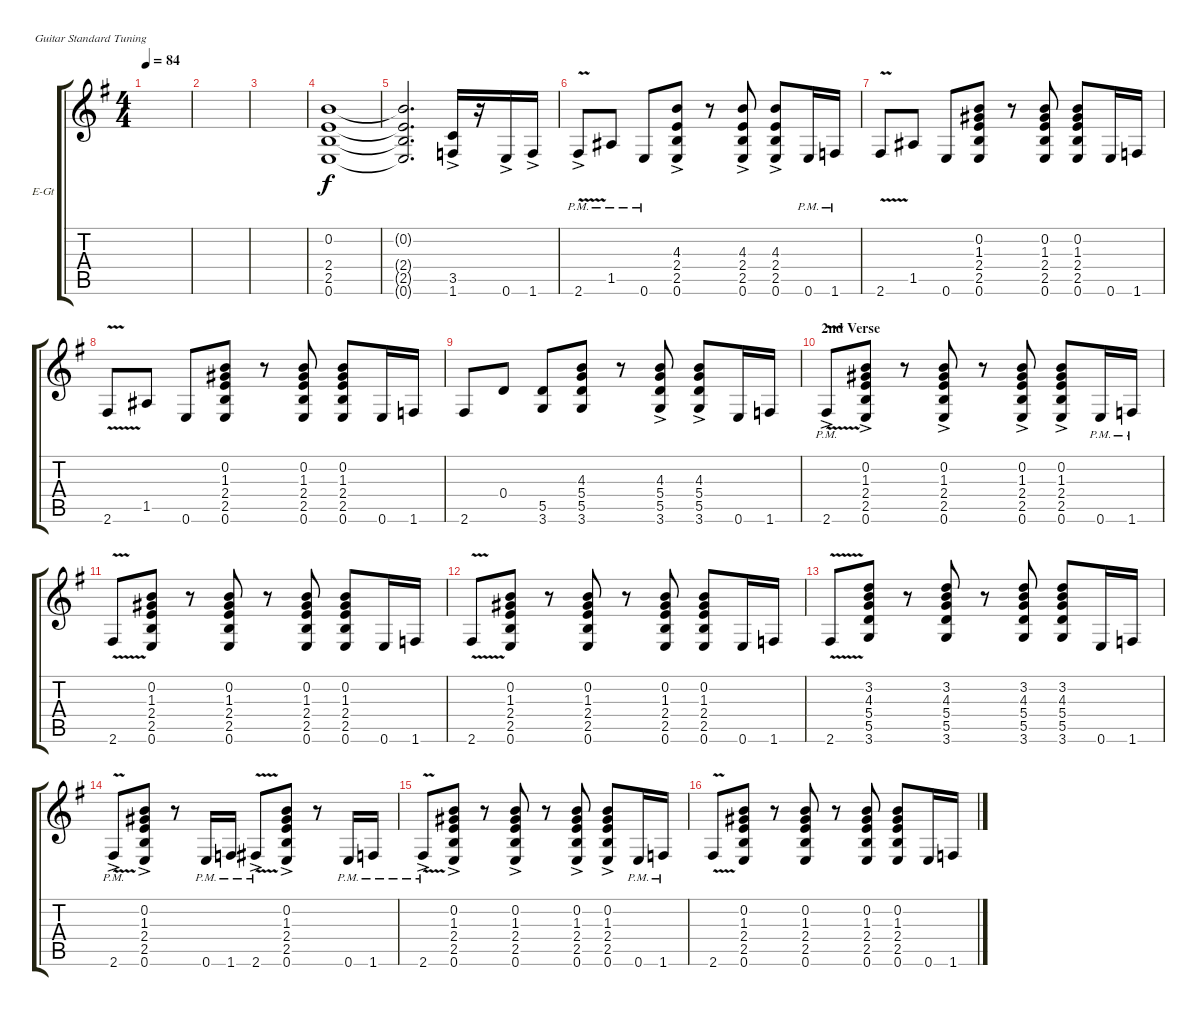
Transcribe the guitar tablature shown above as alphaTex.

\bracketExtendMode groupsimilarinstruments
\firstSystemTrackNameOrientation horizontal
\otherSystemsTrackNameOrientation horizontal
\track ("1-Gt" "E-Gt") {instrument overdrivenguitar}
\staff {score tabs}
\tuning (E4 B3 G3 D3 A2 E2)
\ts (4 4)
\tempo 84
\clef g2
\scale
1.05549
\ks g
|
\scale
0.944515 |
\scale
1.05549 |
\scale
0.944515 (2.4 2.5 0.6 0.2).1 |
\scale
1.05549 (2.4{t} 2.5{t} 0.6{t} 0.2{t}).2{d} (3.5{ac} 1.6{ac}).16 r.16 0.6{ac}.16 1.6{ac}.16 |
\scale
0.944515 2.6{v ac pm}.8 1.5{pm}.8 0.6{pm}.8 (2.4{ac} 2.5{ac} 0.6{ac} 4.3{ac}).8 r.8 (2.4{ac} 2.5{ac} 0.6{ac} 4.3{ac}).8 (2.4{ac} 2.5{ac} 0.6{ac} 4.3{ac}).8 0.6{pm}.16 1.6{pm}.16 |
\scale
1.05549 2.6{v}.8 1.5.8 0.6.8 (2.4 2.5 0.6 1.3 0.2).8 r.8 (2.4 2.5 0.6 1.3 0.2).8 (2.4 2.5 0.6 1.3 0.2).8 0.6.16 1.6.16 |
\scale
0.944515 2.6{v}.8 1.5.8 0.6.8 (2.4 2.5 0.6 1.3 0.2).8 r.8 (2.4 2.5 0.6 1.3 0.2).8 (2.4 2.5 0.6 1.3 0.2).8 0.6.16 1.6.16 |
\scale
1.05549 2.6.8 0.4.8 (3.6 5.5).8 (5.4 5.5 3.6 4.3).8 r.8 (5.4{ac} 5.5{ac} 3.6{ac} 4.3{ac}).8 (5.4{ac} 5.5{ac} 3.6{ac} 4.3{ac}).8 0.6.16 1.6.16 |
\section ("" "2nd Verse")
\scale
0.944515 2.6{v ac pm}.8 (2.4{ac} 2.5{ac} 0.6{ac} 1.3{ac} 0.2{ac}).8 r.8 (2.4{ac} 2.5{ac} 0.6{ac} 1.3{ac} 0.2{ac}).8 r.8 (2.4{ac} 2.5{ac} 0.6{ac} 1.3{ac} 0.2{ac}).8 (2.4{ac} 2.5{ac} 0.6{ac} 1.3{ac} 0.2{ac}).8 0.6{pm}.16 1.6{pm}.16 |
\scale
1.05549 2.6{v}.8 (2.4 2.5 0.6 1.3 0.2).8 r.8 (2.4 2.5 0.6 1.3 0.2).8 r.8 (2.4 2.5 0.6 1.3 0.2).8 (2.4 2.5 0.6 1.3 0.2).8 0.6.16 1.6.16 |
\scale
0.944515 2.6{v}.8 (2.4 2.5 0.6 1.3 0.2).8 r.8 (2.4 2.5 0.6 1.3 0.2).8 r.8 (2.4 2.5 0.6 1.3 0.2).8 (2.4 2.5 0.6 1.3 0.2).8 0.6.16 1.6.16 |
\scale
1.05549 2.6{v}.8 (5.4 5.5 3.6 4.3 3.2).8 r.8 (5.4 5.5 3.6 4.3 3.2).8 r.8 (5.4 5.5 3.6 4.3 3.2).8 (5.4 5.5 3.6 4.3 3.2).8 0.6.16 1.6.16 |
\scale
0.944515 2.6{v ac pm}.8 (2.4 2.5 0.6{ac} 1.3 0.2).8 r.8 0.6{pm}.16 1.6{pm}.16 2.6{v ac pm}.8 (2.4 2.5 0.6{ac} 1.3 0.2).8 r.8 0.6{pm}.16 1.6{pm}.16 |
\scale
1.05549 2.6{v ac pm}.8 (2.4{ac} 2.5{ac} 0.6{ac} 1.3{ac} 0.2{ac}).8 r.8 (2.4{ac} 2.5{ac} 0.6{ac} 1.3{ac} 0.2{ac}).8 r.8 (2.4{ac} 2.5{ac} 0.6{ac} 1.3{ac} 0.2{ac}).8 (2.4{ac} 2.5{ac} 0.6{ac} 1.3{ac} 0.2{ac}).8 0.6{pm}.16 1.6{pm}.16 |
\scale
0.944515 2.6{v}.8 (2.4 2.5 0.6 1.3 0.2).8 r.8 (2.4 2.5 0.6 1.3 0.2).8 r.8 (2.4 2.5 0.6 1.3 0.2).8 (2.4 2.5 0.6 1.3 0.2).8 0.6.16 1.6.16
